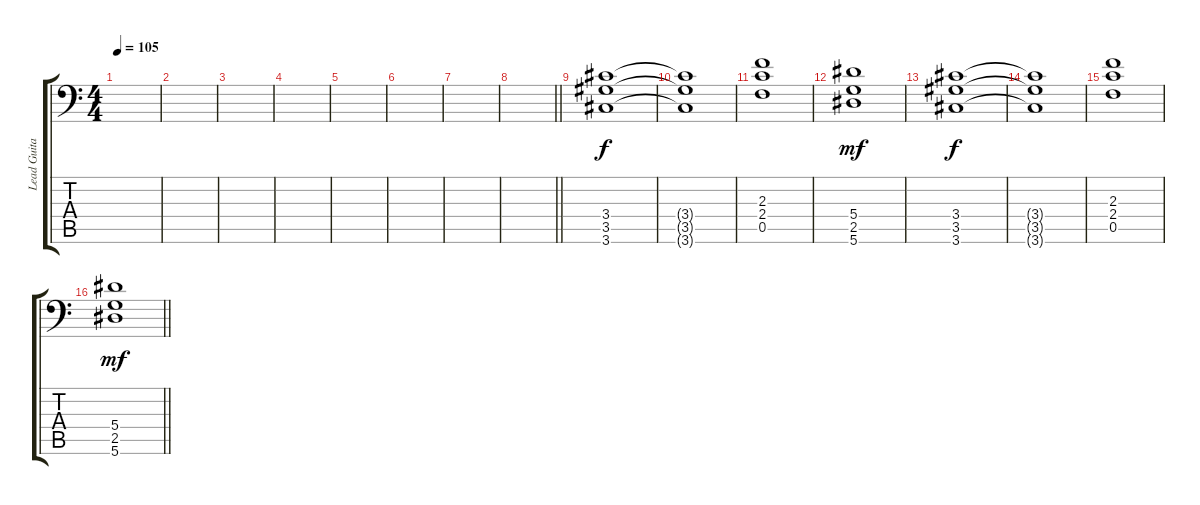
\track ("Lead Guitar 2" "Lead Guita") {instrument distortionguitar}
\staff {score tabs}
\tuning (C4 G3 Eb3 Bb2 F2 Bb1) {hide}
\ts (4 4)
\tempo 105
\clef f4
\ks c
|
|
|
|
|
|
|
\barLineRight lightlight
|
(3.4 3.5 3.6).1 |
(3.4{t} 3.5{t} 3.6{t}).1 |
(2.3 2.4 0.5).1 |
(5.4 2.5 5.6).1{dy mf} |
(3.4 3.5 3.6).1{dy f} |
(3.4{t} 3.5{t} 3.6{t}).1 |
(2.3 2.4 0.5).1 |
\barLineRight lightlight
(5.4 2.5 5.6).1{dy mf}
